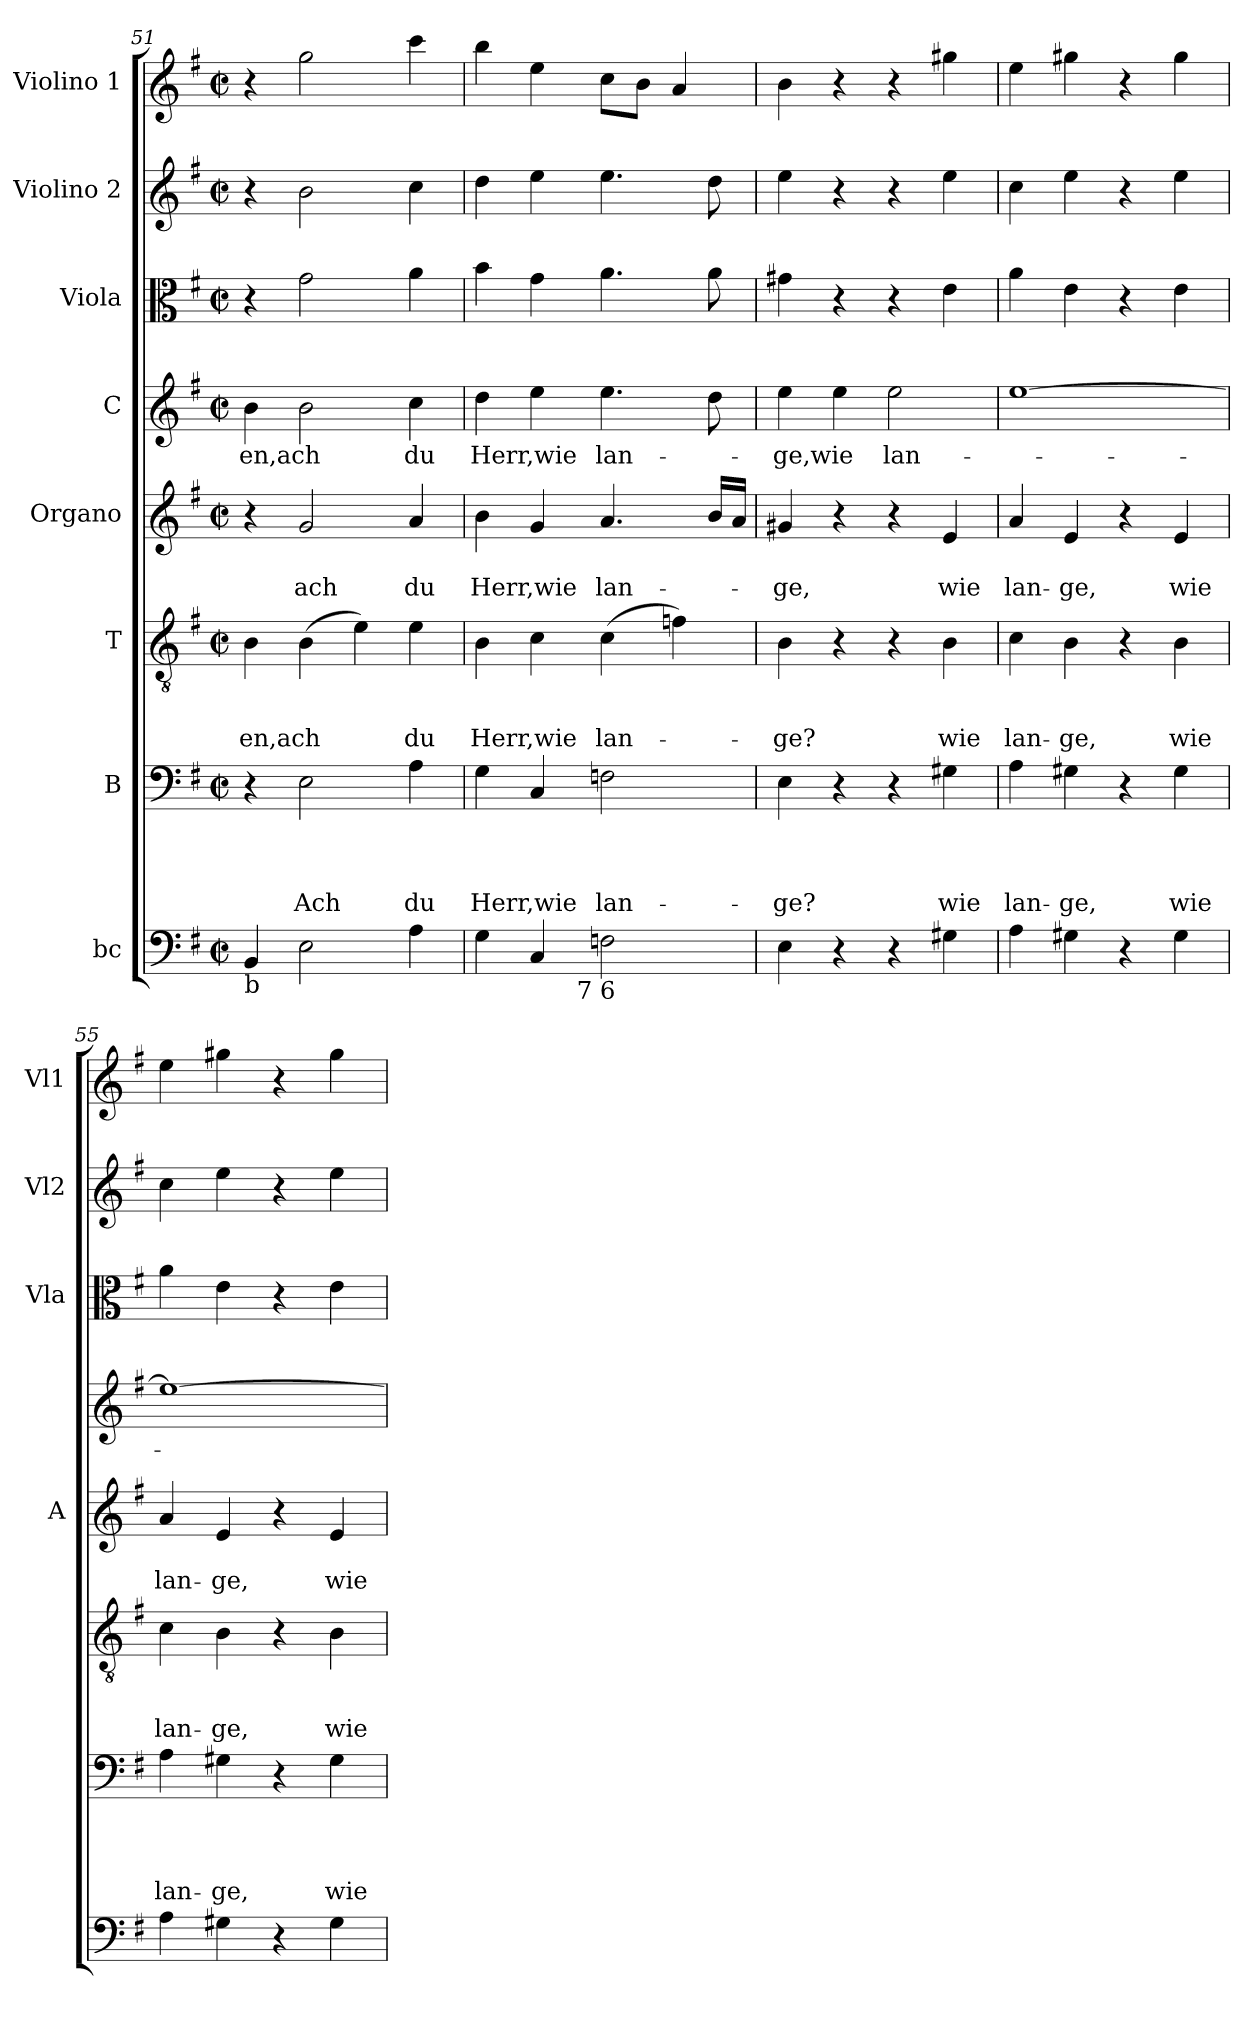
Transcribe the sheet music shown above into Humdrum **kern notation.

**kern	**kern	**text	**text	**text	**text	**kern	**text	**text	**text	**kern	**text	**text	**kern	**text	**kern	**kern	**kern
*part8	*part7	*part7	*part7	*part7	*part7	*part6	*part6	*part6	*part6	*part5	*part5	*part5	*part4	*part4	*part3	*part2	*part1
*staff8	*staff7	*staff7	*staff7	*staff7	*staff7	*staff6	*staff6	*staff6	*staff6	*staff5	*staff5	*staff5	*staff4	*staff4	*staff3	*staff2	*staff1
*I"bc	*I"B	*	*	*	*	*I"T	*	*	*	*I"Organo	*	*	*I"C	*	*I"Viola	*I"Violino 2	*I"Violino 1
*	*	*	*	*	*	*	*	*	*	*I'A	*	*	*	*	*I'Vla	*I'Vl2	*I'Vl1
*clefF4	*clefF4	*	*	*	*	*clefGv2	*	*	*	*clefG2	*	*	*clefG2	*	*clefC3	*clefG2	*clefG2
*k[f#]	*k[f#]	*	*	*	*	*k[f#]	*	*	*	*k[f#]	*	*	*k[f#]	*	*k[f#]	*k[f#]	*k[f#]
*G:	*G:	*	*	*	*	*G:	*	*	*	*G:	*	*	*G:	*	*G:	*G:	*G:
*M2/2	*M2/2	*	*	*	*	*M2/2	*	*	*	*M2/2	*	*	*M2/2	*	*M2/2	*M2/2	*M2/2
*met(c|)	*met(c|)	*	*	*	*	*met(c|)	*	*	*	*met(c|)	*	*	*met(c|)	*	*met(c|)	*met(c|)	*met(c|)
=51	=51	=51	=51	=51	=51	=51	=51	=51	=51	=51	=51	=51	=51	=51	=51	=51	=51
!LO:TX:b:t=b	!	!	!	!	!	!	!	!	!	!	!	!	!	!	!	!	!
!	!	!	!	!	!	!	!	!	!LO:LY:b	!	!	!	!	!LO:LY:b	!	!	!
4BB/	4r	.	.	.	.	4B\	.	.	-en,ach	4r	.	.	4b\	-en,ach	4r	4r	4r
!	!	!	!	!	!LO:LY:b	!	!	!	!	!	!	!LO:LY:b	!	!	!	!	!
2E\	2E\	.	.	.	Ach	(>4B\	.	.	.	2g/	.	ach	2b\	.	2g\	2b\	2gg\
.	.	.	.	.	.	4e\)	.	.	.	.	.	.	.	.	.	.	.
!	!	!	!	!	!LO:LY:b	!	!	!	!LO:LY:b	!	!	!LO:LY:b	!	!LO:LY:b	!	!	!
4A\	4A\	.	.	.	du	4e\	.	.	du	4a/	.	du	4cc\	du	4a\	4cc\	4ccc\
=52	=52	=52	=52	=52	=52	=52	=52	=52	=52	=52	=52	=52	=52	=52	=52	=52	=52
!	!	!	!	!	!LO:LY:b	!	!	!	!LO:LY:b	!	!	!LO:LY:b	!	!LO:LY:b	!	!	!
*^	*	*	*	*	*	*	*	*	*	*	*	*	*	*	*	*	*
4G\	4..ryy	4G\	.	.	.	Herr,wie	4B\	.	.	Herr,wie	4b\	.	Herr,wie	4dd\	Herr,wie	4b\	4dd\	4bb\
4C/	.	4C/	.	.	.	.	4c\	.	.	.	4g/	.	.	4ee\	.	4g\	4ee\	4ee\
!	!LO:TX:b:t=7 6	!	!	!	!	!	!	!	!	!	!	!	!	!	!	!	!	!
.	2ryy	.	.	.	.	.	.	.	.	.	.	.	.	.	.	.	.	.
!	!	!	!	!	!	!LO:LY:b	!	!	!	!LO:LY:b	!	!	!LO:LY:b	!	!LO:LY:b	!	!	!
2Fn\	.	2Fn\	.	.	.	lan-	(>4c\	.	.	lan-	4.a/	.	lan-	4.ee\	lan-	4.a\	4.ee\	8cc\L
.	.	.	.	.	.	.	.	.	.	.	.	.	.	.	.	.	.	8b\J
.	.	.	.	.	.	.	4fn\)	.	.	.	.	.	.	.	.	.	.	4a/
.	.	.	.	.	.	.	.	.	.	.	16b/LL	.	.	8dd\	.	8a\	8dd\	.
.	16ryy	.	.	.	.	.	.	.	.	.	16a/JJ	.	.	.	.	.	.	.
=53	=53	=53	=53	=53	=53	=53	=53	=53	=53	=53	=53	=53	=53	=53	=53	=53	=53	=53
!LO:TX:b:t=#	!	!	!	!	!	!	!	!	!	!	!	!	!	!	!	!	!	!
!	!	!	!	!	!	!LO:LY:b	!	!	!	!LO:LY:b	!	!	!LO:LY:b	!	!LO:LY:b	!	!	!
*v	*v	*	*	*	*	*	*	*	*	*	*	*	*	*	*	*	*	*
4E\	4E\	.	.	.	-ge?	4B\	.	.	-ge?	4g#X/	.	-ge,	4ee\	-ge,wie	4g#\	4ee\	4b\
4r	4r	.	.	.	.	4r	.	.	.	4r	.	.	4ee\	.	4r	4r	4r
!	!	!	!	!	!	!	!	!	!	!	!	!	!	!LO:LY:b	!	!	!
4r	4r	.	.	.	.	4r	.	.	.	4r	.	.	2ee\	lan-	4r	4r	4r
!	!	!	!	!	!LO:LY:b	!	!	!	!LO:LY:b	!	!	!LO:LY:b	!	!	!	!	!
4G#X>\	4G#X\	.	.	.	wie	4B\	.	.	wie	4e/	.	wie	.	.	4e\	4ee\	4gg#X\
!!LO:LB:g=z
=54	=54	=54	=54	=54	=54	=54	=54	=54	=54	=54	=54	=54	=54	=54	=54	=54	=54
!	!	!	!	!	!LO:LY:b	!	!	!	!LO:LY:b	!	!	!LO:LY:b	!	!	!	!	!
4A\	4A\	.	.	.	lan-	4c\	.	.	lan-	4a/	.	lan-	[>1ee	.	4a\	4cc\	4ee\
!	!	!	!	!	!LO:LY:b:rj	!	!	!	!LO:LY:b:rj	!	!	!LO:LY:b:rj	!	!	!	!	!
4G#X>\	4G#X\	.	.	.	-ge,	4B\	.	.	-ge,	4e/	.	-ge,	.	.	4e\	4ee\	4gg#X\
4r	4r	.	.	.	.	4r	.	.	.	4r	.	.	.	.	4r	4r	4r
!	!	!	!	!	!LO:LY:b	!	!	!	!LO:LY:b	!	!	!LO:LY:b	!	!	!	!	!
4G#>\	4G#\	.	.	.	wie	4B\	.	.	wie	4e/	.	wie	.	.	4e\	4ee\	4gg#\
=55	=55	=55	=55	=55	=55	=55	=55	=55	=55	=55	=55	=55	=55	=55	=55	=55	=55
!	!	!	!	!	!LO:LY:b	!	!	!	!LO:LY:b	!	!	!LO:LY:b	!	!	!	!	!
4A\	4A\	.	.	.	lan-	4c\	.	.	lan-	4a/	.	lan-	1ee_	.	4a\	4cc\	4ee\
!	!	!	!	!	!LO:LY:b:rj	!	!	!	!LO:LY:b:rj	!	!	!LO:LY:b:rj	!	!	!	!	!
4G#X>\	4G#X\	.	.	.	-ge,	4B\	.	.	-ge,	4e/	.	-ge,	.	.	4e\	4ee\	4gg#X>\
4r	4r	.	.	.	.	4r	.	.	.	4r	.	.	.	.	4r	4r	4r
!	!	!	!	!	!LO:LY:b	!	!	!	!LO:LY:b	!	!	!LO:LY:b	!	!	!	!	!
4G#>\	4G#\	.	.	.	wie	4B\	.	.	wie	4e/	.	wie	.	.	4e\	4ee\	4gg#\
=	=	=	=	=	=	=	=	=	=	=	=	=	=	=	=	=	=
*-	*-	*-	*-	*-	*-	*-	*-	*-	*-	*-	*-	*-	*-	*-	*-	*-	*-
